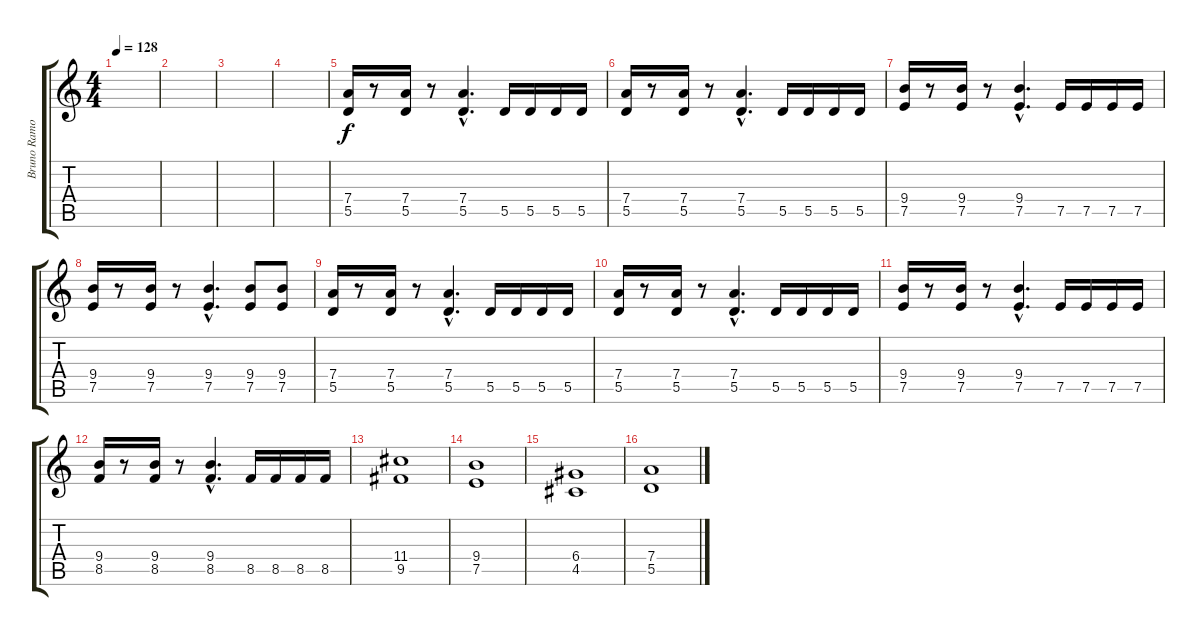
\track ("Bruno Ramos" "Bruno Ramo") {instrument distortionguitar}
\staff {score tabs}
\tuning (E4 B3 G3 D3 A2 E2) {hide}
\ts (4 4)
\tempo 128
\clef g2
\ks c
|
|
|
|
(7.4 5.5).16 r.8 (7.4 5.5).16 r.8 (7.4{hac} 5.5{hac}).4{d} 5.5.16 5.5.16 5.5.16 5.5.16 |
(7.4 5.5).16 r.8 (7.4 5.5).16 r.8 (7.4{hac} 5.5{hac}).4{d} 5.5.16 5.5.16 5.5.16 5.5.16 |
(9.4 7.5).16 r.8 (9.4 7.5).16 r.8 (9.4{hac} 7.5{hac}).4{d} 7.5.16 7.5.16 7.5.16 7.5.16 |
(9.4 7.5).16 r.8 (9.4 7.5).16 r.8 (9.4{hac} 7.5{hac}).4{d} (9.4 7.5).8 (9.4 7.5).8 |
(7.4 5.5).16 r.8 (7.4 5.5).16 r.8 (7.4{hac} 5.5{hac}).4{d} 5.5.16 5.5.16 5.5.16 5.5.16 |
(7.4 5.5).16 r.8 (7.4 5.5).16 r.8 (7.4{hac} 5.5{hac}).4{d} 5.5.16 5.5.16 5.5.16 5.5.16 |
(9.4 7.5).16 r.8 (9.4 7.5).16 r.8 (9.4{hac} 7.5{hac}).4{d} 7.5.16 7.5.16 7.5.16 7.5.16 |
(9.4 8.5).16 r.8 (9.4 8.5).16 r.8 (9.4{hac} 8.5{hac}).4{d} 8.5.16 8.5.16 8.5.16 8.5.16 |
(11.4 9.5).1 |
(9.4 7.5).1 |
(6.4 4.5).1 |
(7.4 5.5).1
